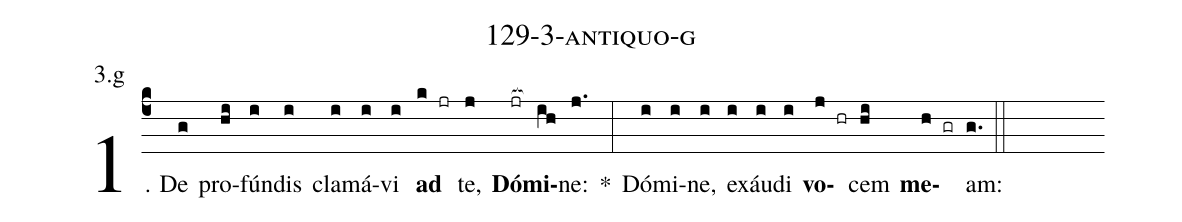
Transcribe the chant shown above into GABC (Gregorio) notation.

name: 129-3-antiquo-g;
annotation: 3.g;
%%
(c4)1. De(g) pro(hi)fún(i)dis(i) cla(i)má(i)vi(i) <b>ad</b>(k jr) te,(j) <b>Dó</b>(jr[ocb:1{])<b>mi</b>(ih[ocb:0}])ne:(j.) *(:) Dó(i)mi(i)ne,(i) ex(i)áu(i)di(i) <b>vo</b>(j hr)cem(hi) <b>me</b>(h gr)am:(g.) (::)
